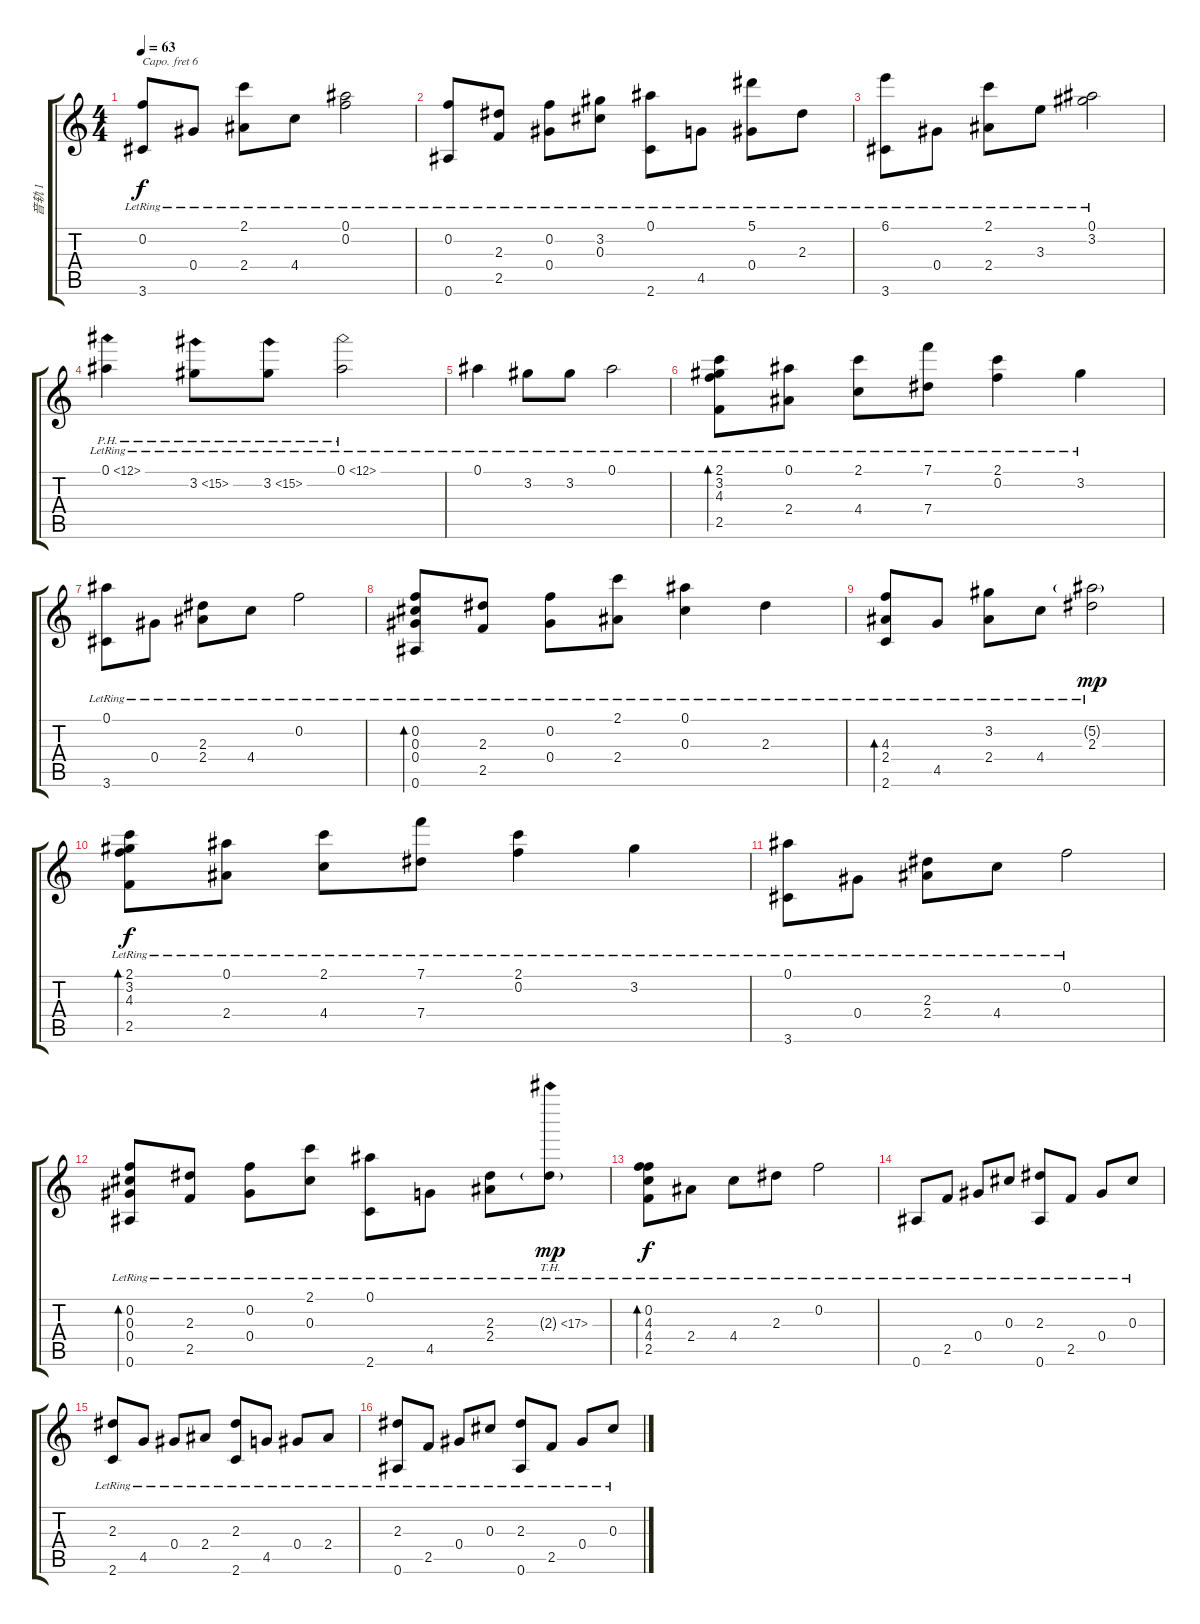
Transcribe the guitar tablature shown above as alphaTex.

\track ("音轨 1" "音轨 1") {instrument acousticguitarnylon}
\staff {score tabs}
\capo 6
\tuning (E4 B3 G3 D3 A2 E2) {hide}
\ts (4 4)
\tempo 63
\clef g2
\ks c
(0.2{lr} 3.6{lr}).8{dy f} 0.4{lr}.8 (2.1{lr} 2.4{lr}).8 4.4{lr}.8 (0.1{lr} 0.2{lr}).2 |
(0.2{lr} 0.6{lr}).8 (2.3{lr} 2.5{lr}).8 (0.2{lr} 0.4{lr}).8 (3.2{lr} 0.3{lr}).8 (0.1{lr} 2.6{lr}).8 4.5{lr}.8 (5.1{lr} 0.4{lr}).8 2.3{lr}.8 |
(6.1 3.6{lr}).8 0.4{lr}.8 (2.1{lr} 2.4{lr}).8 3.3{lr}.8 (0.1{lr} 3.2{lr}).2 |
0.1{ph 12 lr}.4 3.2{ph 12 lr}.8 3.2{ph 12 lr}.8 0.1{ph 12 lr}.2 |
0.1{lr}.4 3.2{lr}.8 3.2{lr}.8 0.1{lr}.2 |
(2.1{lr} 3.2{lr} 4.3{lr} 2.5{lr}).8{bd 120} (0.1{lr} 2.4{lr}).8 (2.1{lr} 4.4{lr}).8 (7.1{lr} 7.4{lr}).8 (2.1{lr} 0.2{lr}).4 3.2{lr}.4 |
(0.1{lr} 3.6{lr}).8 0.4{lr}.8 (2.3{lr} 2.4{lr}).8 4.4{lr}.8 0.2{lr}.2 |
(0.2{lr} 0.3{lr} 0.4{lr} 0.6{lr}).8{bd 120} (2.3{lr} 2.5{lr}).8 (0.2{lr} 0.4{lr}).8 (2.1{lr} 2.4{lr}).8 (0.1{lr} 0.3{lr}).4 2.3{lr}.4 |
(4.3{lr} 2.4{lr} 2.6{lr}).8{bd 120} 4.5{lr}.8 (3.2{lr} 2.4{lr}).8 4.4{lr}.8 (5.2{g lr} 2.3{lr}).2{dy mp} |
(2.1{lr} 3.2{lr} 4.3{lr} 2.5{lr}).8{bd 120 dy f} (0.1{lr} 2.4{lr}).8 (2.1{lr} 4.4{lr}).8 (7.1{lr} 7.4{lr}).8 (2.1{lr} 0.2{lr}).4 3.2{lr}.4 |
(0.1{lr} 3.6{lr}).8 0.4{lr}.8 (2.3{lr} 2.4{lr}).8 4.4{lr}.8 0.2{lr}.2 |
(0.2{lr} 0.3{lr} 0.4{lr} 0.6{lr}).8{bd 120} (2.3{lr} 2.5{lr}).8 (0.2{lr} 0.4{lr}).8 (2.1{lr} 0.3{lr}).8 (0.1{lr} 2.6{lr}).8 4.5{lr}.8 (2.3{lr} 2.4{lr}).8 2.3{th 15 g lr}.8{dy mp} |
(0.2{lr} 4.3{lr} 4.4{lr} 2.5{lr}).8{bd 120 dy f} 2.4{lr}.8 4.4{lr}.8 2.3{lr}.8 0.2{lr}.2 |
0.6{lr}.8 2.5{lr}.8 0.4{lr}.8 0.3{lr}.8 (2.3{lr} 0.6{lr}).8 2.5{lr}.8 0.4{lr}.8 0.3{lr}.8 |
(2.3{lr} 2.6{lr}).8 4.5{lr}.8 0.4{lr}.8 2.4{lr}.8 (2.3{lr} 2.6{lr}).8 4.5{lr}.8 0.4{lr}.8 2.4{lr}.8 |
(2.3{lr} 0.6{lr}).8 2.5{lr}.8 0.4{lr}.8 0.3{lr}.8 (2.3{lr} 0.6{lr}).8 2.5{lr}.8 0.4{lr}.8 0.3{lr}.8
